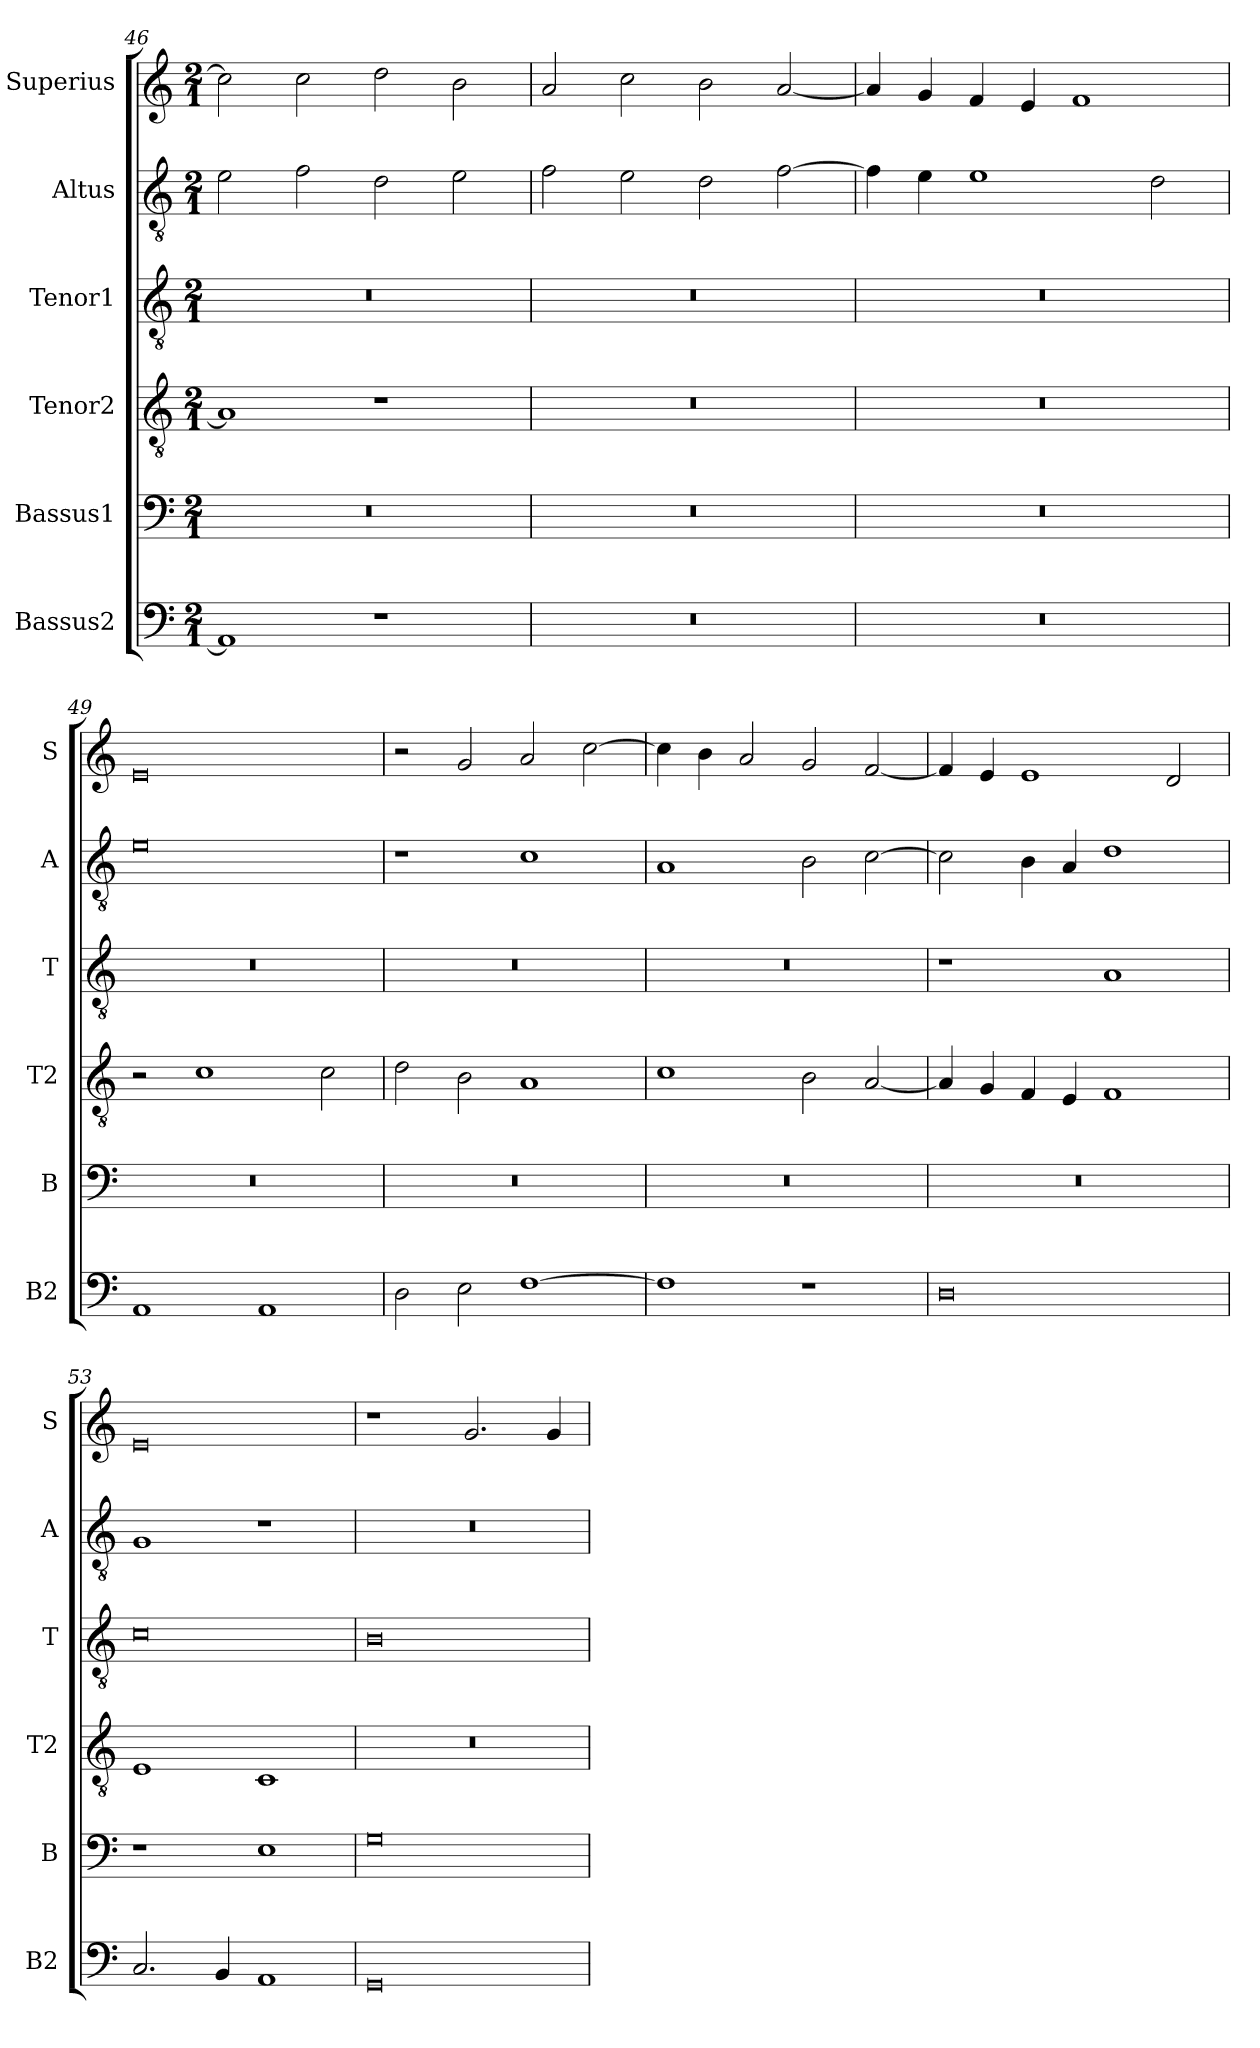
**kern	**kern	**kern	**kern	**kern	**kern
*part6	*part5	*part4	*part3	*part2	*part1
*staff6	*staff5	*staff4	*staff3	*staff2	*staff1
*I"Bassus2	*I"Bassus1	*I"Tenor2	*I"Tenor1	*I"Altus	*I"Superius
*I'B2	*I'B	*I'T2	*I'T	*I'A	*I'S
*clefF4	*clefF4	*clefGv2	*clefGv2	*clefGv2	*clefG2
*k[]	*k[]	*k[]	*k[]	*k[]	*k[]
*M2/1	*M2/1	*M2/1	*M2/1	*M2/1	*M2/1
=46	=46	=46	=46	=46	=46
1AA]	0r	1A]	0r	2e\	2cc\]
.	.	.	.	2f\	2cc\
1r	.	1r	.	2d\	2dd\
.	.	.	.	2e\	2b\
=47	=47	=47	=47	=47	=47
0r	0r	0r	0r	2f\	2a/
.	.	.	.	2e\	2cc\
.	.	.	.	2d\	2b\
.	.	.	.	[2f\	[2a/
=48	=48	=48	=48	=48	=48
0r	0r	0r	0r	4f\]	4a/]
.	.	.	.	4e\	4g/
.	.	.	.	1e	4f/
.	.	.	.	.	4e/
.	.	.	.	.	1f
.	.	.	.	2d\	.
=49	=49	=49	=49	=49	=49
1AA	0r	2r	0r	0e	0e
.	.	1c	.	.	.
1AA	.	.	.	.	.
.	.	2c\	.	.	.
=50	=50	=50	=50	=50	=50
2D\	0r	2d\	0r	1r	2r
2E\	.	2B\	.	.	2g/
[1F	.	1A	.	1c	2a/
.	.	.	.	.	[2cc\
=51	=51	=51	=51	=51	=51
1F]	0r	1c	0r	1A	4cc\]
.	.	.	.	.	4b\
.	.	.	.	.	2a/
1r	.	2B\	.	2B\	2g/
.	.	[2A/	.	[2c\	[2f/
=52	=52	=52	=52	=52	=52
0D	0r	4A/]	1r	2c\]	4f/]
.	.	4G/	.	.	4e/
.	.	4F/	.	4B\	1e
.	.	4E/	.	4A/	.
.	.	1F	1A	1d	.
.	.	.	.	.	2d/
=53	=53	=53	=53	=53	=53
2.C/	1r	1E	0c	1G	0e
4BB/	.	.	.	.	.
1AA	1E	1C	.	1r	.
=54	=54	=54	=54	=54	=54
0GG	0G	0r	0B	0r	1r
.	.	.	.	.	2.g/
.	.	.	.	.	4g/
=	=	=	=	=	=
*-	*-	*-	*-	*-	*-
